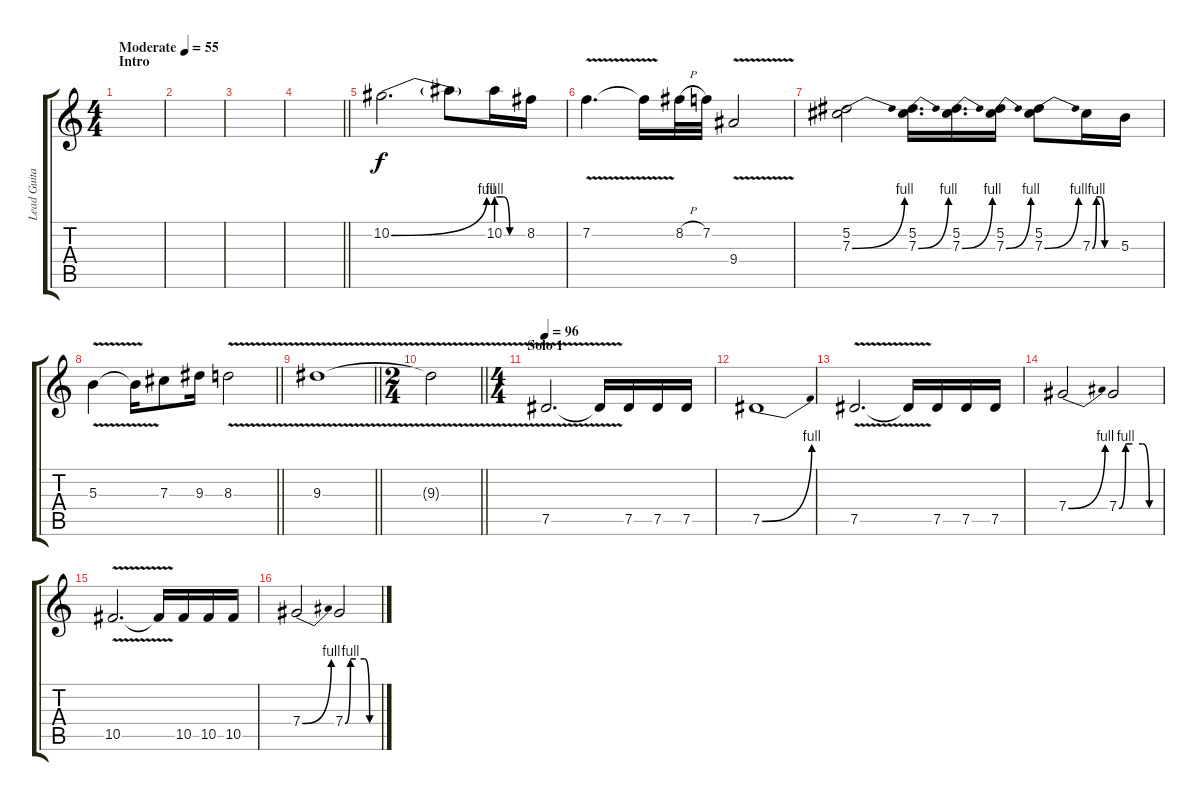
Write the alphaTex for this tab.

\track ("Lead Guitar" "Lead Guita") {instrument distortionguitar}
\staff {score tabs}
\tuning (Eb4 Bb3 Gb3 Db3 Ab2 Eb2) {hide}
\ts (4 4)
\section ("" "Intro")
\tempo (55 "Moderate")
\clef g2
\ks c
|
|
|
\barLineRight lightlight
|
10.2{be (bend 0 0 60 4)}.2{d} 10.2{t}.8 10.2{be (custom 0 4 15 4 30 0 60 0)}.16 8.2.16 |
7.2{v}.4{d} 7.2{t}.16 8.2{h}.32 7.2.32 9.4{v}.2 |
(5.2 7.3{be (bend 0 0 60 4)}).2 (5.2 7.3{be (bend 0 0 60 4)}).16{d} (5.2 7.3{be (bend 0 0 60 4)}).16{d} (5.2 7.3{be (bend 0 0 60 4)}).16 (5.2 7.3{be (bend 0 0 60 4)}).8 7.3{be (custom 0 0 10 4 20 4 30 0 60 0)}.16 5.3.16 |
\barLineRight lightlight
5.3{v}.4 5.3{t}.16 7.3.8 9.3.16 8.3{v}.2 |
\barLineRight lightlight
9.3{v}.1 |
\ts (2 4)
\barLineRight lightlight
9.3{t}.2 |
\ts (4 4)
\section ("" "Solo 1")
\tempo 96
7.5{v}.2{d} 7.5{t}.16 7.5.16 7.5.16 7.5.16 |
7.5{be (bend 0 0 60 4)}.1 |
7.5{v}.2{d} 7.5{t}.16 7.5.16 7.5.16 7.5.16 |
7.4{be (bend 0 0 60 4)}.2 7.4{be (custom 0 0 10 4 20 4 35 4 45 0 60 0)}.2 |
10.5{v}.2{d} 10.5{t}.16 10.5.16 10.5.16 10.5.16 |
7.4{be (bend 0 0 60 4)}.2 7.4{be (custom 0 0 10 4 20 4 35 4 45 0 60 0)}.2
